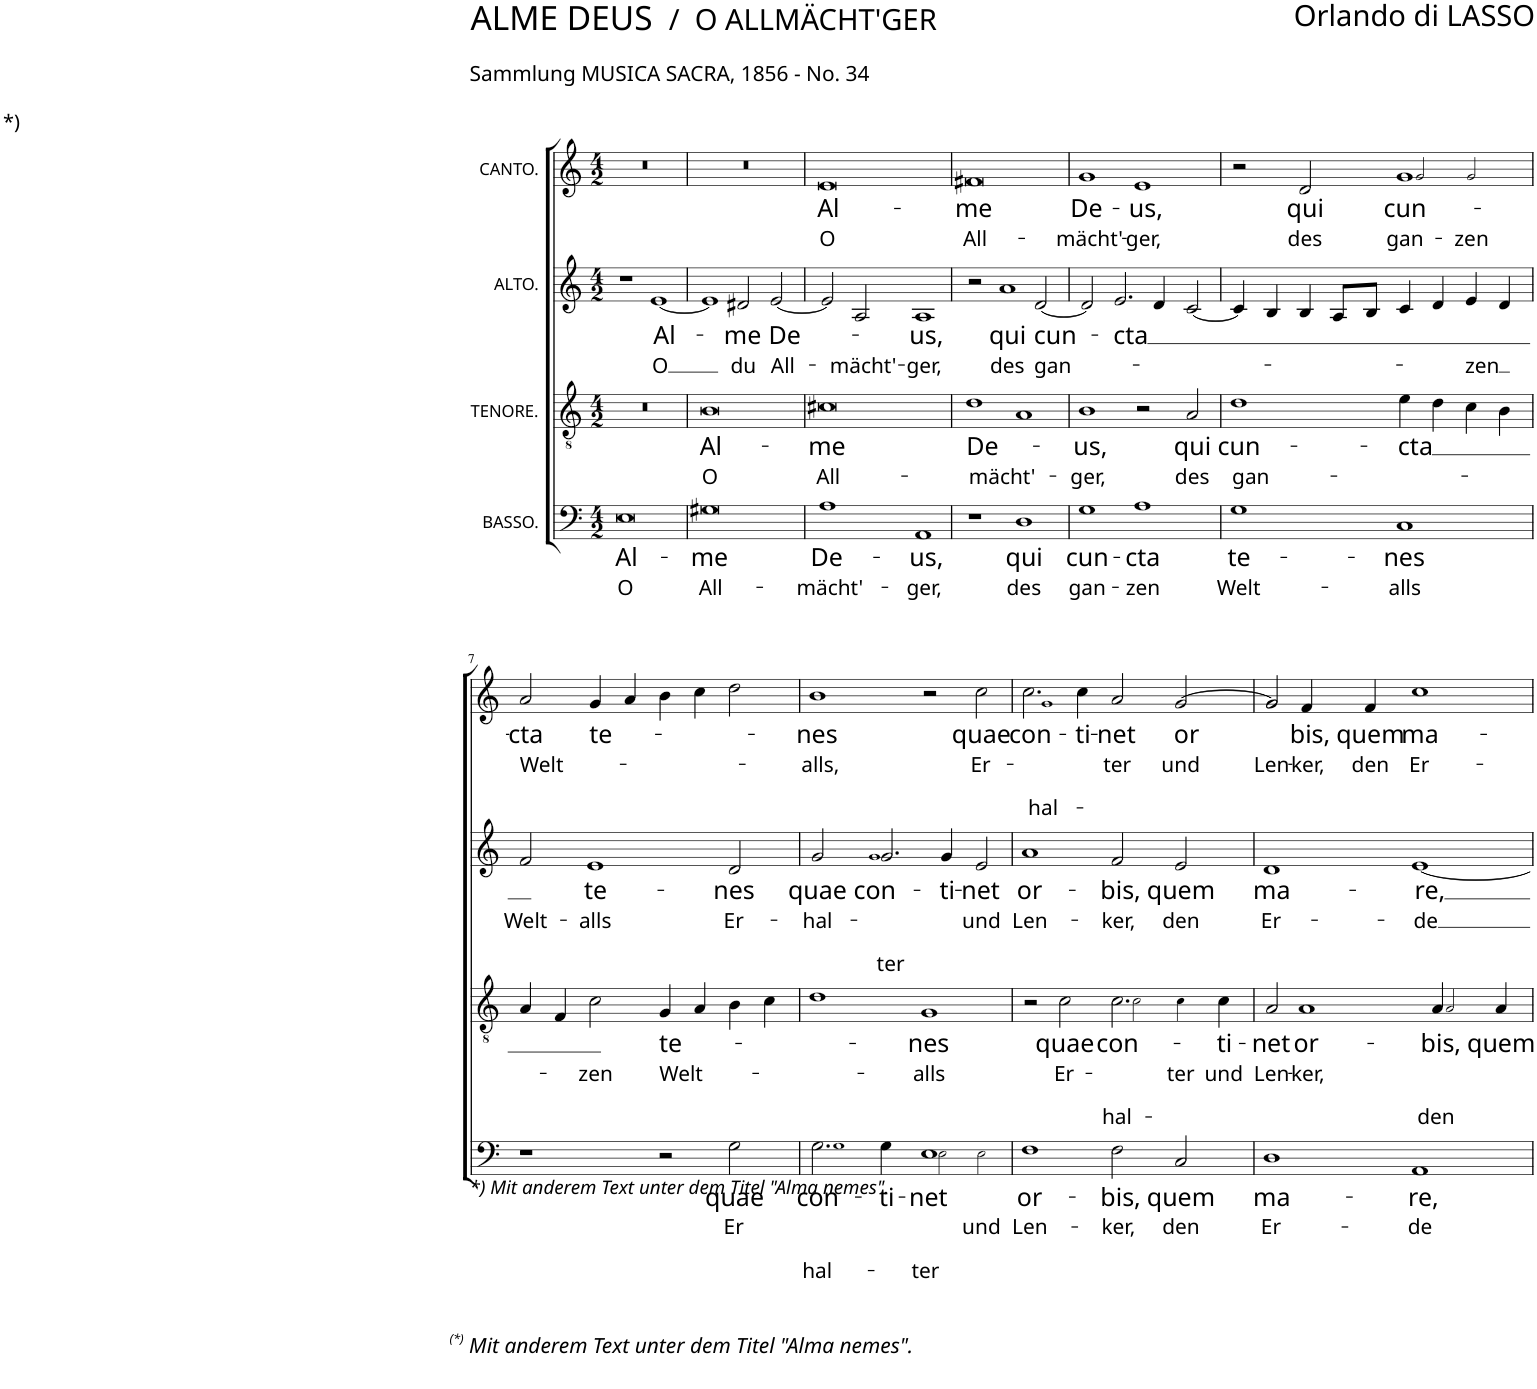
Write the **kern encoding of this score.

**kern	**text	**text	**kern	**text	**text	**kern	**text	**text	**kern	**text	**text
*part4	*part4	*part4	*part3	*part3	*part3	*part2	*part2	*part2	*part1	*part1	*part1
*staff4	*staff4	*staff4	*staff3	*staff3	*staff3	*staff2	*staff2	*staff2	*staff1	*staff1	*staff1
*I"BASSO.	*	*	*I"TENORE.	*	*	*I"ALTO.	*	*	*I"CANTO.	*	*
*clefF4	*	*	*clefGv2	*	*	*clefG2	*	*	*clefG2	*	*
*	*	*	*Trd7c12	*	*	*	*	*	*	*	*
*k[]	*	*	*k[]	*	*	*k[]	*	*	*k[]	*	*
*M4/2	*	*	*M4/2	*	*	*M4/2	*	*	*M4/2	*	*
=1	=1	=1	=1	=1	=1	=1	=1	=1	=1	=1	=1
!	!LO:LY:b	!LO:LY:b	!	!	!	!	!	!	!	!	!
0E	Al-	O	0r	.	.	1r	.	.	0r	.	.
!	!	!	!	!	!	!	!LO:LY:b	!LO:LY:b	!	!	!
.	.	.	.	.	.	[1e	Al-	O	.	.	.
=2	=2	=2	=2	=2	=2	=2	=2	=2	=2	=2	=2
!	!LO:LY:b	!LO:LY:b	!	!LO:LY:b	!LO:LY:b	!	!	!	!	!	!
0G#X	-me	All-	0B	Al-	O	1e]	.	.	0r	.	.
!	!	!	!	!	!	!	!LO:LY:b	!LO:LY:b	!	!	!
.	.	.	.	.	.	2d#X/	-me	du	.	.	.
!	!	!	!	!	!	!	!LO:LY:b	!LO:LY:b	!	!	!
.	.	.	.	.	.	[2e/	De-	All-	.	.	.
=3	=3	=3	=3	=3	=3	=3	=3	=3	=3	=3	=3
!	!LO:LY:b	!LO:LY:b	!	!LO:LY:b	!LO:LY:b	!	!	!	!	!LO:LY:b	!LO:LY:b
1A	De-	-mächt'-	0c#X	-me	All-	2e/]	.	.	0e	Al-	O
!	!	!	!	!	!	!	!	!LO:LY:b	!	!	!
.	.	.	.	.	.	2A/	.	-mächt'-	.	.	.
!	!LO:LY:b	!LO:LY:b	!	!	!	!	!LO:LY:b	!LO:LY:b	!	!	!
1AA	-us,	-ger,	.	.	.	1A	-us,	-ger,	.	.	.
=4	=4	=4	=4	=4	=4	=4	=4	=4	=4	=4	=4
!	!	!	!	!LO:LY:b	!LO:LY:b	!	!	!	!	!LO:LY:b	!LO:LY:b
1r	.	.	1d	De-	-mächt'-	2r	.	.	0f#X	-me	All-
!	!	!	!	!	!	!	!LO:LY:b	!LO:LY:b	!	!	!
.	.	.	.	.	.	1a	qui	des	.	.	.
!	!LO:LY:b	!LO:LY:b	!	!	!	!	!	!	!	!	!
1D	qui	des	1A	.	.	.	.	.	.	.	.
!	!	!	!	!	!	!	!LO:LY:b	!LO:LY:b	!	!	!
.	.	.	.	.	.	[2d/	cun-	gan-	.	.	.
=5	=5	=5	=5	=5	=5	=5	=5	=5	=5	=5	=5
!	!LO:LY:b	!LO:LY:b	!	!LO:LY:b	!LO:LY:b	!	!	!	!	!LO:LY:b	!LO:LY:b
1G	cun-	gan-	1B	-us,	-ger,	2d/]	.	.	1g	De-	-mächt'-
!	!	!	!	!	!	!	!LO:LY:b	!	!	!	!
.	.	.	.	.	.	2.e/	-cta	.	.	.	.
!	!LO:LY:b	!LO:LY:b	!	!	!	!	!	!	!	!LO:LY:b	!LO:LY:b
1A	-cta	-zen	2r	.	.	.	.	.	1e	-us,	-ger,
.	.	.	.	.	.	4d/	.	.	.	.	.
!	!	!	!	!LO:LY:b	!LO:LY:b	!	!	!	!	!	!
.	.	.	2A/	qui	des	[2c/	.	.	.	.	.
=6	=6	=6	=6	=6	=6	=6	=6	=6	=6	=6	=6
!	!LO:LY:b	!LO:LY:b	!	!LO:LY:b	!LO:LY:b	!	!	!	!	!	!
*	*	*	*	*	*	*	*	*	*^	*	*
1G	te-	Welt-	1d	cun-	gan-	4c/]	.	.	2r	1ryy	.	.
.	.	.	.	.	.	4B/	.	.	.	.	.	.
!	!	!	!	!	!	!	!	!	!	!	!LO:LY:b	!LO:LY:b
.	.	.	.	.	.	4B/	.	.	2d/	.	qui	des
.	.	.	.	.	.	8A/L	.	.	.	.	.	.
.	.	.	.	.	.	8B/J	.	.	.	.	.	.
!	!LO:LY:b	!LO:LY:b	!	!LO:LY:b	!	!	!	!	!	!	!LO:LY:b	!
!	!	!	!	!	!	!	!	!	!	!	!	!LO:LY:b
1C	-nes	-alls	4e\	-cta	.	4c/	.	.	1g	2g!/	.	gan-
.	.	.	4d\	.	.	4d/	.	.	.	.	.	.
!	!	!	!	!	!	!	!	!LO:LY:b	!	!	!	!LO:LY:b
.	.	.	4c\	.	.	4e/	.	-zen	.	2g!/	.	-zen
.	.	.	4B\	.	.	4d/	.	.	.	.	.	.
*	*	*	*	*	*	*	*	*	*v	*v	*	*
!!LO:LB:g=z
=7	=7	=7	=7	=7	=7	=7	=7	=7	=7	=7	=7
!	!	!	!	!	!	!	!	!LO:LY:b	!	!LO:LY:b	!LO:LY:b
1r	.	.	4A/	.	.	2f/	.	Welt-	2a/	-cta	Welt-
.	.	.	4F/	.	.	.	.	.	.	.	.
!	!	!	!	!	!LO:LY:b	!	!LO:LY:b	!LO:LY:b	!	!LO:LY:b	!
.	.	.	2c\	.	-zen	1e	te-	-alls	4g/	te-	.
.	.	.	.	.	.	.	.	.	4a/	.	.
!	!	!	!	!LO:LY:b	!LO:LY:b	!	!	!	!	!	!
2r	.	.	4G/	te-	Welt-	.	.	.	4b\	.	.
.	.	.	4A/	.	.	.	.	.	4cc\	.	.
!	!LO:LY:b	!LO:LY:b	!	!	!	!	!LO:LY:b	!LO:LY:b	!	!	!
2G\	quae	Er-	4B\	.	.	2d/	-nes	Er-	2dd\	.	.
.	.	.	4c\	.	.	.	.	.	.	.	.
=8	=8	=8	=8	=8	=8	=8	=8	=8	=8	=8	=8
!	!LO:LY:b	!	!	!	!	!	!	!	!	!	!
*^	*	*	*	*	*	*	*	*	*	*	*
!	!	!	!LO:LY:b	!	!	!	!	!LO:LY:b	!LO:LY:b	!	!LO:LY:b	!LO:LY:b
*	*	*	*	*	*	*	*^	*	*	*	*	*
2.G\	1G!	.	hal-	1d	.	.	2g/	2ryy	quae	hal-	1b	-nes	-alls,
!	!	!	!	!	!	!	!	!	!LO:LY:b	!LO:LY:b	!	!	!
.	.	.	.	.	.	.	2.g/	1g!	con-	-ter	.	.	.
!	!	!LO:LY:b	!	!	!	!	!	!	!	!	!	!	!
4G\	.	-ti-	.	.	.	.	.	.	.	.	.	.	.
!	!	!LO:LY:b	!	!	!	!	!	!	!	!	!	!	!
!	!	!	!LO:LY:b	!	!LO:LY:b	!LO:LY:b	!	!	!	!	!	!	!
1E	2E!\	.	-ter	1G	-nes	-alls	.	.	.	.	2r	.	.
!	!	!	!	!	!	!	!	!	!LO:LY:b	!	!	!	!
.	.	.	.	.	.	.	4g/	.	-ti-	.	.	.	.
!	!	!	!LO:LY:b	!	!	!	!	!	!LO:LY:b	!LO:LY:b	!	!LO:LY:b	!LO:LY:b
.	2E!\	.	und	.	.	.	2e/	2ryy	-net	und	2cc\	quae	Er-
=9	=9	=9	=9	=9	=9	=9	=9	=9	=9	=9	=9	=9	=9
!	!	!LO:LY:b	!LO:LY:b	!	!	!	!	!	!LO:LY:b	!LO:LY:b	!	!	!LO:LY:b
*	*	*	*	*^	*	*	*	*	*	*	*^	*	*
!	!	!	!	!	!	!	!	!	!	!	!	!	!	!LO:LY:b	!
*v	*v	*	*	*	*	*	*	*v	*v	*	*	*	*	*	*
1F	or-	Len-	2r	2ryy	.	.	1a	or-	Len-	1cc!	2.cc\	con-	-hal-
!	!	!	!	!	!LO:LY:b	!	!	!	!	!	!	!	!
!	!	!	!	!	!	!LO:LY:b	!	!	!	!	!	!	!
.	.	.	2c\	2c	.	Er-	.	.	.	.	.	.	.
!	!	!	!	!	!	!	!	!	!	!	!	!LO:LY:b	!
.	.	.	.	.	.	.	.	.	.	.	4cc\	-ti-	.
!	!LO:LY:b	!LO:LY:b	!	!	!LO:LY:b	!	!	!	!	!	!	!	!
!	!	!	!	!	!	!LO:LY:b	!	!LO:LY:b	!LO:LY:b	!	!	!	!LO:LY:b
!	!	!	!	!	!	!	!	!	!	!	!	!LO:LY:b	!
2F\	bis,	-ker,	2.c\	2c!\	.	-hal-	2f/	bis,	-ker,	2a	2a/	-net	-ter
!	!LO:LY:b	!LO:LY:b	!	!	!	!LO:LY:b	!	!LO:LY:b	!LO:LY:b	!	!	!	!LO:LY:b
!	!	!	!	!	!	!	!	!	!	!	!	!LO:LY:b	!
2C/	quem	den	.	4c!\	.	-ter	2e/	quem	den	[2g	2g/	or-	und
!	!	!	!	!	!LO:LY:b	!	!	!	!	!	!	!	!
!	!	!	!	!	!	!LO:LY:b	!	!	!	!	!	!	!
.	.	.	4c\	4c	.	und	.	.	.	.	.	.	.
=10	=10	=10	=10	=10	=10	=10	=10	=10	=10	=10	=10	=10	=10
!	!LO:LY:b	!LO:LY:b	!	!	!LO:LY:b	!LO:LY:b	!	!LO:LY:b	!LO:LY:b	!	!	!	!LO:LY:b
1D	ma-	Er-	2A/	1.ryy	-net	Len-	1d	ma-	Er-	2g/]	2g	.	Len-
!	!	!	!	!	!LO:LY:b	!LO:LY:b	!	!	!	!	!	!LO:LY:b	!LO:LY:b
.	.	.	1A	.	or-	-ker,	.	.	.	4f/	1.ryy	-bis,	-ker,
!	!	!	!	!	!	!	!	!	!	!	!	!LO:LY:b	!LO:LY:b
.	.	.	.	.	.	.	.	.	.	4f/	.	quem	den
!	!LO:LY:b	!LO:LY:b	!	!	!	!	!	!LO:LY:b	!LO:LY:b	!	!	!LO:LY:b	!LO:LY:b
1AA	-re,	-de	.	.	.	.	[1e	-re,	-de	1cc	.	ma-	Er-
!	!	!	!	!	!LO:LY:b	!	!	!	!	!	!	!	!
!	!	!	!	!	!	!LO:LY:b	!	!	!	!	!	!	!
.	.	.	4A/	2A!/	.	den	.	.	.	.	.	.	.
!	!	!	!	!	!LO:LY:b	!	!	!	!	!	!	!	!
.	.	.	4A/	.	quem	.	.	.	.	.	.	.	.
*	*	*	*v	*v	*	*	*	*	*	*v	*v	*	*
=	=	=	=	=	=	=	=	=	=	=	=
*-	*-	*-	*-	*-	*-	*-	*-	*-	*-	*-	*-
